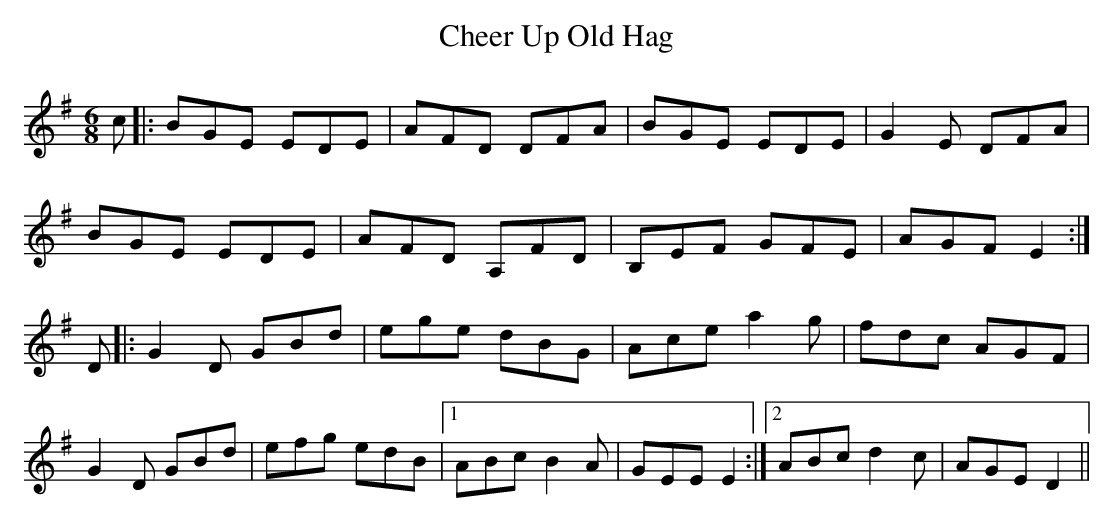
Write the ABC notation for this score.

X:1
T: Cheer Up Old Hag
M: 6/8
L: 1/8
K: Emin
c |: BGE EDE | AFD DFA | BGE EDE | G2E DFA |
BGE EDE | AFD A,FD | B,EF GFE | AGF E2 :|
D |: G2 D GBd | ege dBG | Ace a2g | fdc AGF |
G2 D GBd | efg edB |1 ABc B2A | GEE E2 :|2 ABc d2c | AGE D2 ||
